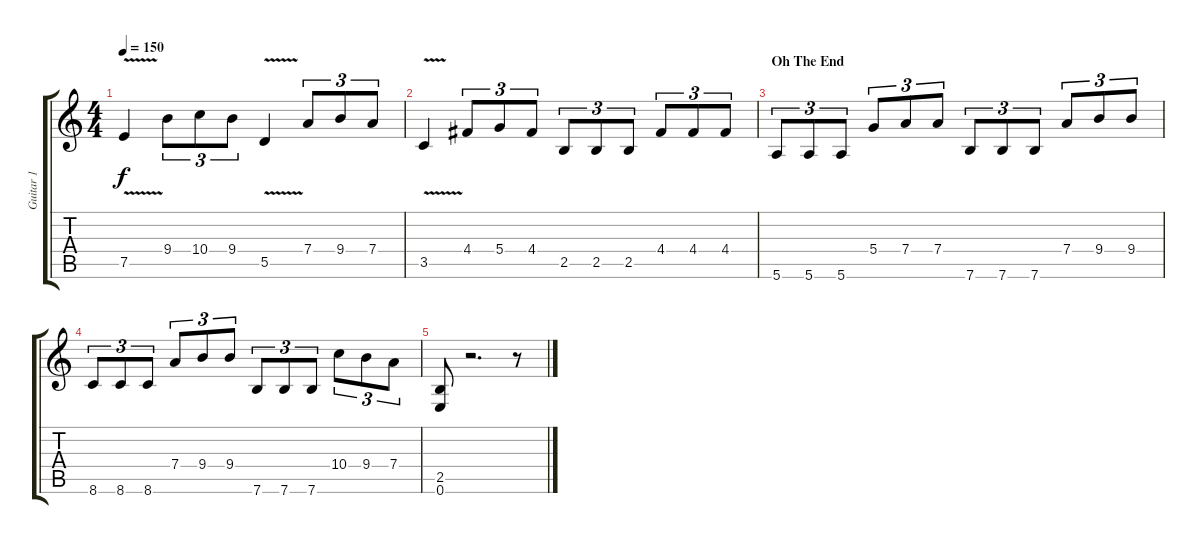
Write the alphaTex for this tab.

\track ("Guitar 1" "Guitar 1") {instrument distortionguitar}
\staff {score tabs}
\tuning (E4 B3 G3 D3 A2 E2) {hide}
\ts (4 4)
\tempo 150
\clef g2
\ks c
7.5{v}.4{dy f} 9.4.8{tu (3 2)} 10.4.8{tu (3 2)} 9.4.8{tu (3 2)} 5.5{v}.4 7.4.8{tu (3 2)} 9.4.8{tu (3 2)} 7.4.8{tu (3 2)} |
3.5{v}.4 4.4.8{tu (3 2)} 5.4.8{tu (3 2)} 4.4.8{tu (3 2)} 2.5.8{tu (3 2)} 2.5.8{tu (3 2)} 2.5.8{tu (3 2)} 4.4.8{tu (3 2)} 4.4.8{tu (3 2)} 4.4.8{tu (3 2)} |
\section ("" "Oh The End")
5.6.8{tu (3 2)} 5.6.8{tu (3 2)} 5.6.8{tu (3 2)} 5.4.8{tu (3 2)} 7.4.8{tu (3 2)} 7.4.8{tu (3 2)} 7.6.8{tu (3 2)} 7.6.8{tu (3 2)} 7.6.8{tu (3 2)} 7.4.8{tu (3 2)} 9.4.8{tu (3 2)} 9.4.8{tu (3 2)} |
8.6.8{tu (3 2)} 8.6.8{tu (3 2)} 8.6.8{tu (3 2)} 7.4.8{tu (3 2)} 9.4.8{tu (3 2)} 9.4.8{tu (3 2)} 7.6.8{tu (3 2)} 7.6.8{tu (3 2)} 7.6.8{tu (3 2)} 10.4.8{tu (3 2)} 9.4.8{tu (3 2)} 7.4.8{tu (3 2)} |
(2.5 0.6).8 r.2{d} r.8
